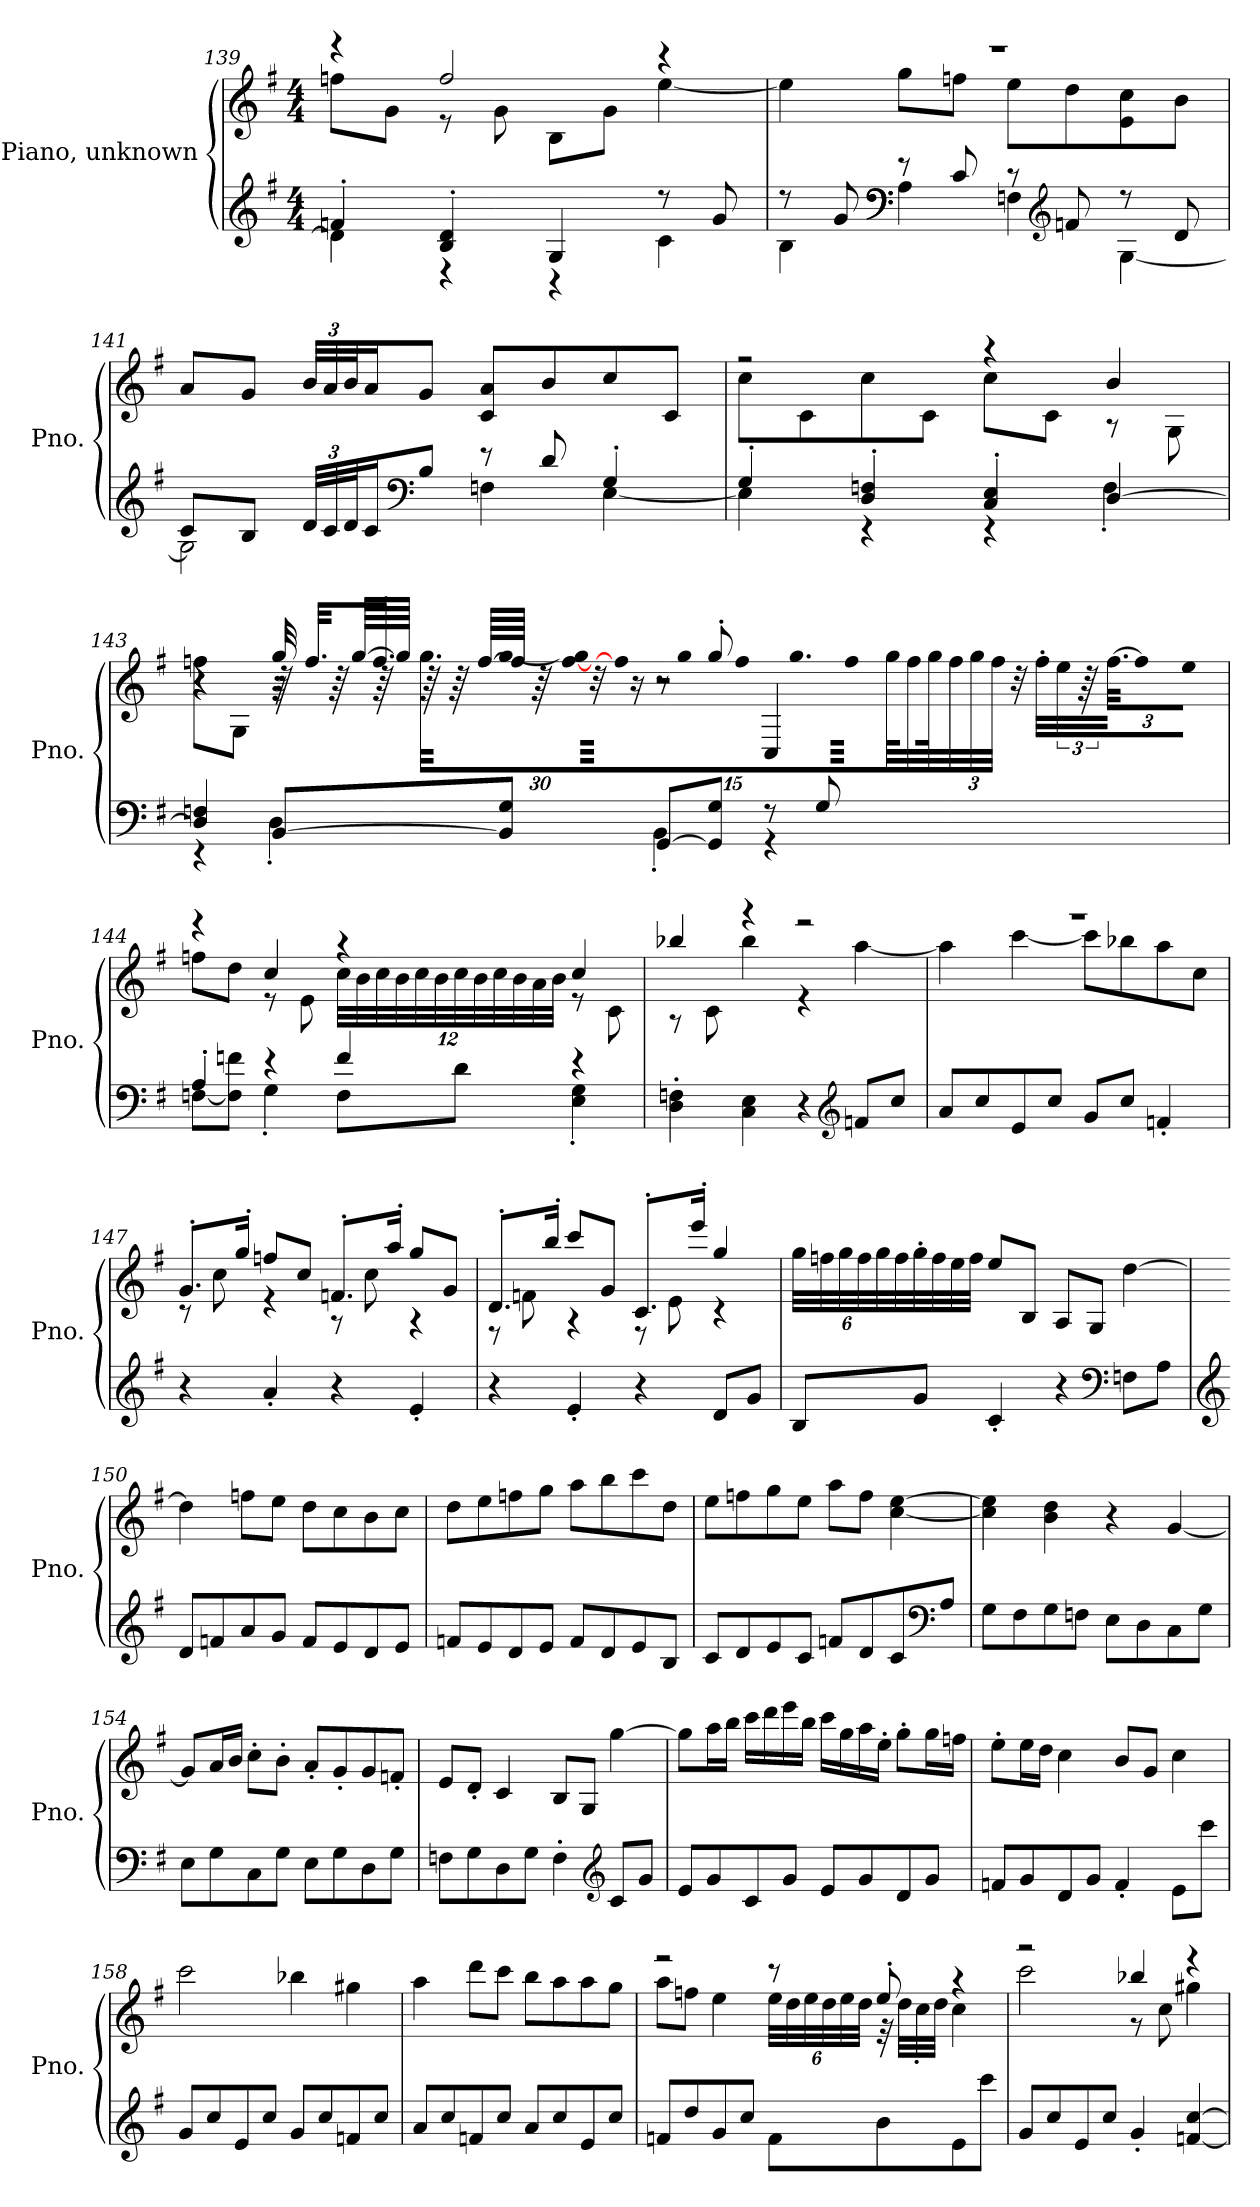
**kern	**kern
*part1	*part1
*staff2	*staff1
*I"Piano, unknown	*
*I'Pno.	*
*clefG2	*clefG2
*k[f#]	*k[f#]
*M4/4	*M4/4
=139	=139
*^	*^
4fn'/	4d\]	4r	8ffn\L
.	.	.	8g\J
4B/' 4d/'	4r	2ff/	8r
.	.	.	8g\
4G/	4r	.	8B\L
.	.	.	8g\J
8r	4c\	4r	[4ee\
8g/	.	.	.
=140	=140	=140	=140
8r	4B\	1r	4ee\]
8g/	.	.	.
*clefF4	*	*	*
8r	4A\	.	8gg\L
8c/	.	.	8ffn\J
8r	4Fn\	.	8ee\L
*clefG2	*	*	*
8fn/	.	.	8dd\
8r	[4G\	.	8e\ 8cc\
8d/	.	.	8b\J
*	*	*v	*v
!!LO:PB:g=z
=141	=141	=141
8c/L	2G\]	8a/L
8B/J	.	8g/J
*Xbrackettup	*	*Xbrackettup
48d/LLL	.	48b/LLL
48c/	.	48a/
48d/J	.	48b/J
16c/J	.	16a/J
*clefF4	*	*
8B/J	.	8g/J
8r	4Fn\	8c/ 8a/L
8d/	.	8b/
4G'/	[4E\	8cc/
.	.	8c/J
=142	=142	=142
*	*	*^
4G'/	4E\]	2r	8cc\L
.	.	.	8c\
4D/' 4Fn/'	4r	.	8cc\
.	.	.	8c\J
4C/' 4E/'	4r	4r	8cc\L
.	.	.	8c\J
[4D/	4F'\	4b/	8r
.	.	.	8G\
!!LO:LB:g=z
=143	=143	=143	=143
*	*	*	*^
4D/] 4Fn/	4r	4r	8ffn\L	4r
.	.	.	8G\J	.
[8BB/L	4D'\	64r	16r	32gg/
.	.	32.ff/KKL	.	.
.	.	.	.	64r
.	.	.	.	[64gg/LLLL
.	.	8.ff'/J	64r	64gg/JJJJ]
.	.	.	32.gg\LLL	64r
.	.	.	.	64r
.	.	.	.	[64ff/LLLL
!	!	!	!LO:N:vis=64	!
8BB/] 8G/J	.	.	[960%17gg\L	64ff/JJJJ]
.	.	.	.	64r
!	!	!	!LO:N:vis=64	!
.	.	.	[960%17ff\ 960%17gg\]	.
.	.	.	.	32r
.	.	.	1920ryy	.
!	!	!	!LO:N:vis=256	!
.	.	.	1920%17ff\K]	.
!	!	!	!LO:N:vis=64	!
.	.	.	960%17gg\	.
!	!	!	!LO:N:vis=64	!
.	.	.	960%17ff\	16r
!	!	!	!LO:N:vis=64.	!
.	.	.	640%17gg\	.
.	.	.	1920ryy	.
!	!	!	!LO:N:vis=64	!
.	.	.	960%17ff\	.
[8GG/L	4BB'\	2r	64gg\J	8r
.	.	.	32ff\	.
.	.	.	64gg\K	.
.	.	.	48ff\	.
.	.	.	48gg\	.
.	.	.	48ff\JJJ	.
8GG/] 8G/J	.	.	32r	8gg'/
.	.	.	32ff'\LLL	.
*	*	*	*brackettup	*
.	.	.	48ee\JJJ	.
.	.	.	96r	.
.	.	.	[48.ff\KKL	.
8r	4r	.	8ff\]	4C/
8G/	.	.	8ee\J	.
*	*	*	*v	*v
!!LO:LB:g=z
=144	=144	=144	=144
4A'/	[8Fn\L	4r	8ffn\L
.	8F\] 8fn\J	.	8dd\J
4r	4G'\	4cc/	8r
.	.	.	8e\
*	*	*	*Xbrackettup
4f/	8F\L	4r	48cc\LLL
.	.	.	48b\
.	.	.	48cc\
.	.	.	48b\
.	.	.	48cc\
.	.	.	48b\
.	8d\J	.	48cc\
.	.	.	48b\
.	.	.	48cc\
.	.	.	48b\
.	.	.	48a\
.	.	.	48b\JJJ
4r	4E\' 4G\'	4cc/	8r
.	.	.	8c\
*v	*v	*	*
=145	=145	=145
4D\' 4Fn\'	4bb-X/	8r
.	.	8c\
4C\ 4E\	4r	4bb-\
4r	2r	4r
*clefG2	*	*
8fn/L	.	[4aa\
8cc/J	.	.
=146	=146	=146
8a/L	1r	4aa\]
8cc/	.	.
8e/	.	[4ccc\
8cc/J	.	.
8g/L	.	8ccc\L]
8cc/J	.	8bb-X\
4fn'/	.	8aa\
.	.	8cc\J
!!LO:LB:g=z	!!
=147	=147	=147
4r	8.g'/L	8r
.	.	8cc\
.	16gg'/Jk	.
4a'/	8ffn/L	4r
.	8cc/J	.
4r	8.fn'/L	8r
.	.	8cc\
.	16aa'/Jk	.
4e'/	8gg/L	4r
.	8g/J	.
=148	=148	=148
4r	8.d'/L	8r
.	.	8fn\
.	16bb'/Jk	.
4e'/	8ccc/L	4r
.	8g/J	.
4r	8.c'/L	8r
.	.	8e\
.	16eee'/Jk	.
8d/L	4gg/	4r
8g/J	.	.
*	*v	*v
=149	=149
8B/L	48gg\LLL
.	48ffn\
.	48gg\
.	48ff\
.	48gg\
.	48ff\
8g/J	32gg'\
.	32ff\
.	32ee\
.	32ff\JJJ
4c'/	8ee/L
.	8B/J
4r	8A/L
.	8G/J
*clefF4	*
8Fn\L	[4dd\
8A\J	.
!!LO:LB:g=z
=150	=150
*clefG2	*
8d/L	4dd\]
8fn/	.
8a/	8ffn\L
8g/J	8ee\J
8f/L	8dd\L
8e/	8cc\
8d/	8b\
8e/J	8cc\J
=151	=151
8fn/L	8dd\L
8e/	8ee\
8d/	8ffn\
8e/J	8gg\J
8f/L	8aa\L
8d/	8bb\
8e/	8ccc\
8B/J	8dd\J
=152	=152
8c/L	8ee\L
8d/	8ffn\
8e/	8gg\
8c/J	8ee\J
8fn/L	8aa\L
8d/	8ff\J
8c/	[4cc\ [4ee\
*clefF4	*
8A/J	.
=153	=153
8G\L	4cc\] 4ee\]
8F#\	.
8G\	4b\ 4dd\
8Fn\J	.
8E\L	4r
8D\	.
8C\	[4g/
8G\J	.
!!LO:LB:g=z
=154	=154
8E\L	8g/L]
8G\	16a/L
.	16b/JJ
8C\	8cc'\L
8G\J	8b'\J
8E\L	8a'/L
8G\	8g'/
8D\	8g/
8G\J	8fn'/J
=155	=155
8Fn\L	8e/L
8G\	8d'/J
8D\	4c/
8G\J	.
4F'\	8B/L
.	8G/J
*clefG2	*
8c/L	[4gg\
8g/J	.
=156	=156
8e/L	8gg\L]
8g/	16aa\L
.	16bb\JJ
8c/	16ccc\LL
.	16ddd\
8g/J	16eee\
.	16bb\JJ
8e/L	16ccc\LL
.	16gg\
8g/	16aa\
.	16ee'\JJ
8d/	8gg'\L
8g/J	16gg\L
.	16ffn\JJ
!!LO:PB:g=z
=157	=157
8fn/L	8ee'\L
8g/	16ee\L
.	16dd\JJ
8d/	4cc\
8g/J	.
4f'/	8b/L
.	8g/J
8e\L	4cc\
8ccc\J	.
=158	=158
8g/L	2ccc\
8cc/	.
8e/	.
8cc/J	.
8g/L	4bb-X\
8cc/	.
8fn/	4gg#X\
8cc/J	.
=159	=159
8a/L	4aa\
8cc/	.
8fn/	8ddd\L
8cc/J	8ccc\J
8a/L	8bb\L
8cc/	8aa\
8e/	8aa\
8cc/J	8gg\J
!!LO:LB:g=z
=160	=160
*	*^
8fn/L	2r	8aa\L
8dd/	.	8ffn\J
8g/	.	4ee\
8cc/J	.	.
8f\L	8r	48ee\LLL
.	.	48dd\
.	.	48ee\
.	.	48dd\
.	.	48ee\
.	.	48dd\JJJ
8b\	8ee'/	32r
.	.	32dd\LLL
.	.	32cc'\
.	.	32dd\JJJ
8e\	4r	4cc\
8ccc\J	.	.
=161	=161	=161
8g/L	2r	2ccc\
8cc/	.	.
8e/	.	.
8cc/J	.	.
4g'/	4bb-X/	8r
.	.	8cc\
[4fn/ [4cc/	4r	4gg#X\
*	*v	*v
=	=
*-	*-
